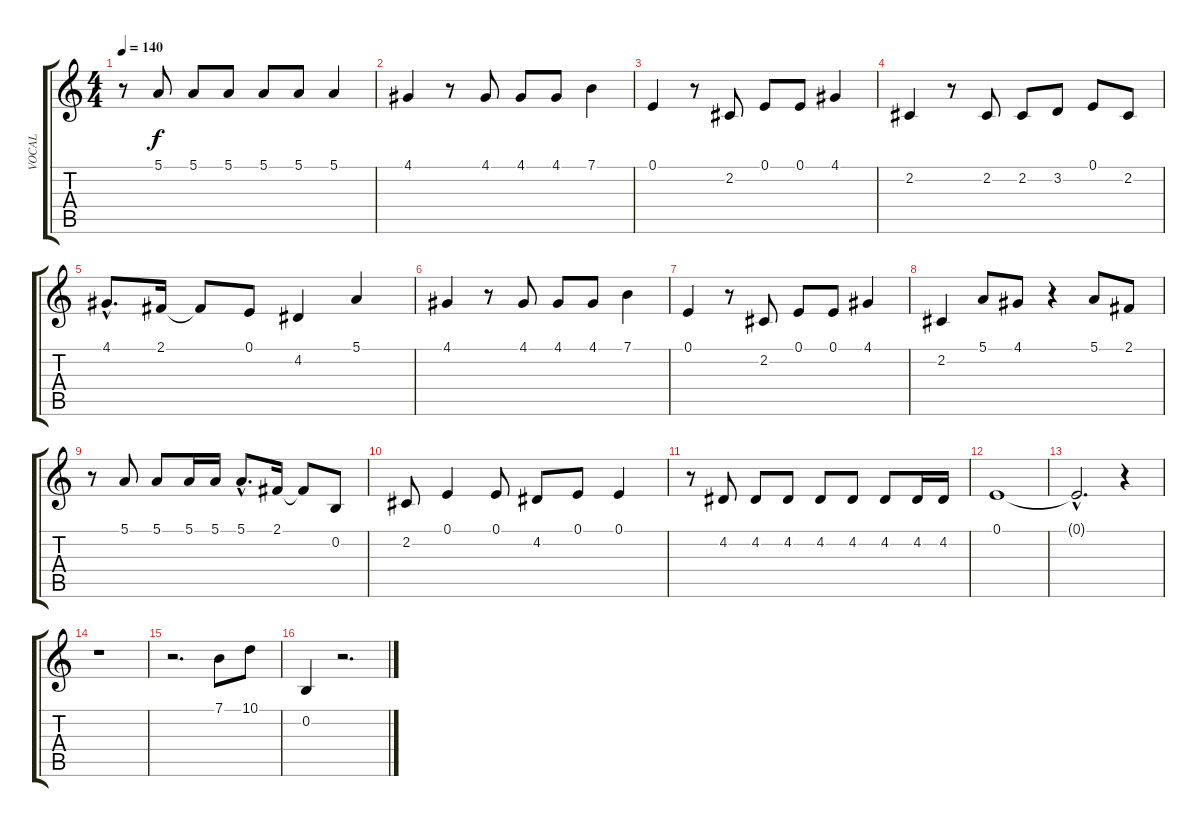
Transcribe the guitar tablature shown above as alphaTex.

\track ("VOCAL" "VOCAL") {instrument electricgrandpiano}
\staff {score tabs}
\tuning (E4 B3 G3 D3 A2 E2) {hide}
\ts (4 4)
\tempo 140
\clef g2
\ks c
r.8{dy f} 5.1.8 5.1.8 5.1.8 5.1.8 5.1.8 5.1.4 |
4.1.4 r.8 4.1.8 4.1.8 4.1.8 7.1.4 |
0.1.4 r.8 2.2.8 0.1.8 0.1.8 4.1.4 |
2.2.4 r.8 2.2.8 2.2.8 3.2.8 0.1.8 2.2.8 |
4.1{hac}.8{d} 2.1.16 2.1{t}.8 0.1.8 4.2.4 5.1.4 |
4.1.4 r.8 4.1.8 4.1.8 4.1.8 7.1.4 |
0.1.4 r.8 2.2.8 0.1.8 0.1.8 4.1.4 |
2.2.4 5.1.8 4.1.8 r.4 5.1.8 2.1.8 |
r.8 5.1.8 5.1.8 5.1.16 5.1.16 5.1{hac}.8{d} 2.1.16 2.1{t}.8 0.2.8 |
2.2.8 0.1.4 0.1.8 4.2.8 0.1.8 0.1.4 |
r.8 4.2.8 4.2.8 4.2.8 4.2.8 4.2.8 4.2.8 4.2.16 4.2.16 |
0.1.1 |
0.1{hac t}.2{d} r.4 |
r.1 |
r.2{d} 7.1.8 10.1.8 |
0.2.4 r.2{d}
